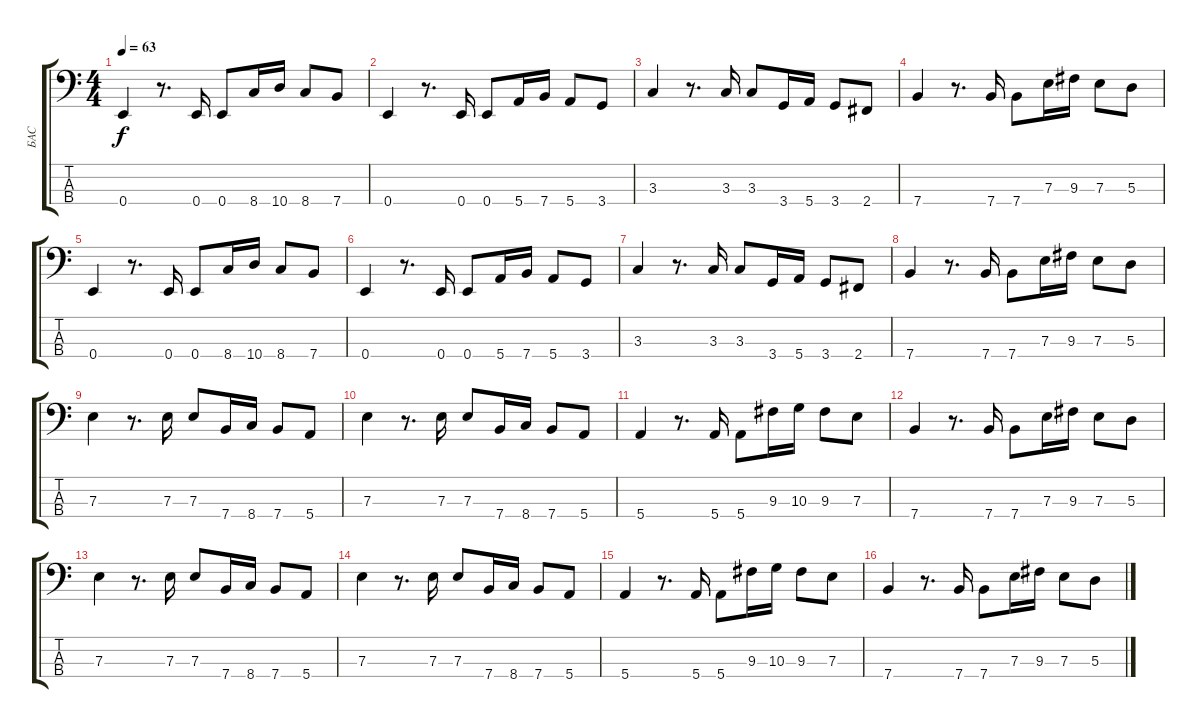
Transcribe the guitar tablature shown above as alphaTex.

\track ("БАС" "БАС") {instrument fretlessbass}
\staff {score tabs}
\tuning (G2 D2 A1 E1) {hide}
\ts (4 4)
\tempo 63
\clef f4
\ks c
0.4.4{dy f instrument fretlessbass} r.8{d} 0.4.16 0.4.8 8.4.16 10.4.16 8.4.8 7.4.8 |
0.4.4 r.8{d} 0.4.16 0.4.8 5.4.16 7.4.16 5.4.8 3.4.8 |
3.3.4 r.8{d} 3.3.16 3.3.8 3.4.16 5.4.16 3.4.8 2.4.8 |
7.4.4 r.8{d} 7.4.16 7.4.8 7.3.16 9.3.16 7.3.8 5.3.8 |
0.4.4 r.8{d} 0.4.16 0.4.8 8.4.16 10.4.16 8.4.8 7.4.8 |
0.4.4 r.8{d} 0.4.16 0.4.8 5.4.16 7.4.16 5.4.8 3.4.8 |
3.3.4 r.8{d} 3.3.16 3.3.8 3.4.16 5.4.16 3.4.8 2.4.8 |
7.4.4 r.8{d} 7.4.16 7.4.8 7.3.16 9.3.16 7.3.8 5.3.8 |
7.3.4 r.8{d} 7.3.16 7.3.8 7.4.16 8.4.16 7.4.8 5.4.8 |
7.3.4 r.8{d} 7.3.16 7.3.8 7.4.16 8.4.16 7.4.8 5.4.8 |
5.4.4 r.8{d} 5.4.16 5.4.8 9.3.16 10.3.16 9.3.8 7.3.8 |
7.4.4 r.8{d} 7.4.16 7.4.8 7.3.16 9.3.16 7.3.8 5.3.8 |
7.3.4 r.8{d} 7.3.16 7.3.8 7.4.16 8.4.16 7.4.8 5.4.8 |
7.3.4 r.8{d} 7.3.16 7.3.8 7.4.16 8.4.16 7.4.8 5.4.8 |
5.4.4 r.8{d} 5.4.16 5.4.8 9.3.16 10.3.16 9.3.8 7.3.8 |
7.4.4 r.8{d} 7.4.16 7.4.8 7.3.16 9.3.16 7.3.8 5.3.8
